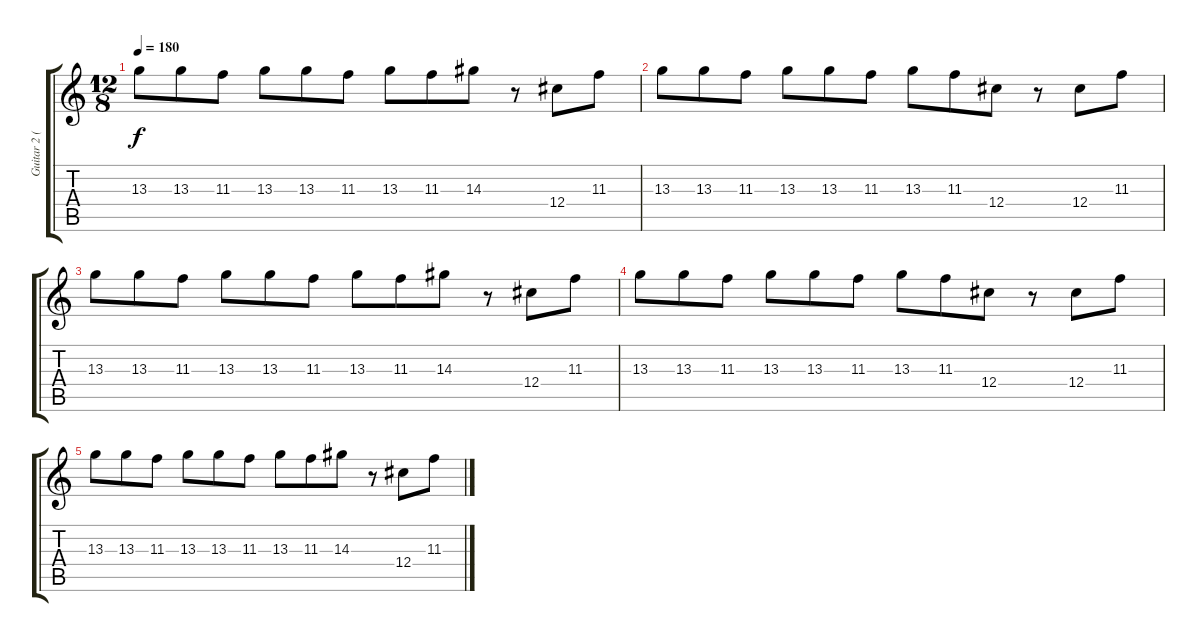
\track ("Guitar 2 (Larry Lee)" "Guitar 2 (") {instrument overdrivenguitar}
\staff {score tabs}
\tuning (Eb4 Bb3 Gb3 Db3 Ab2 Eb2) {hide}
\ts (12 8)
\tempo 180
\clef g2
\ks c
13.3.8{dy f} 13.3.8 11.3.8 13.3.8 13.3.8 11.3.8 13.3.8 11.3.8 14.3.8 r.8 12.4.8 11.3.8 |
13.3.8 13.3.8 11.3.8 13.3.8 13.3.8 11.3.8 13.3.8 11.3.8 12.4.8 r.8 12.4.8 11.3.8 |
13.3.8 13.3.8 11.3.8 13.3.8 13.3.8 11.3.8 13.3.8 11.3.8 14.3.8 r.8 12.4.8 11.3.8 |
13.3.8 13.3.8 11.3.8 13.3.8 13.3.8 11.3.8 13.3.8 11.3.8 12.4.8 r.8 12.4.8 11.3.8 |
13.3.8 13.3.8 11.3.8 13.3.8 13.3.8 11.3.8 13.3.8 11.3.8 14.3.8 r.8 12.4.8 11.3.8
